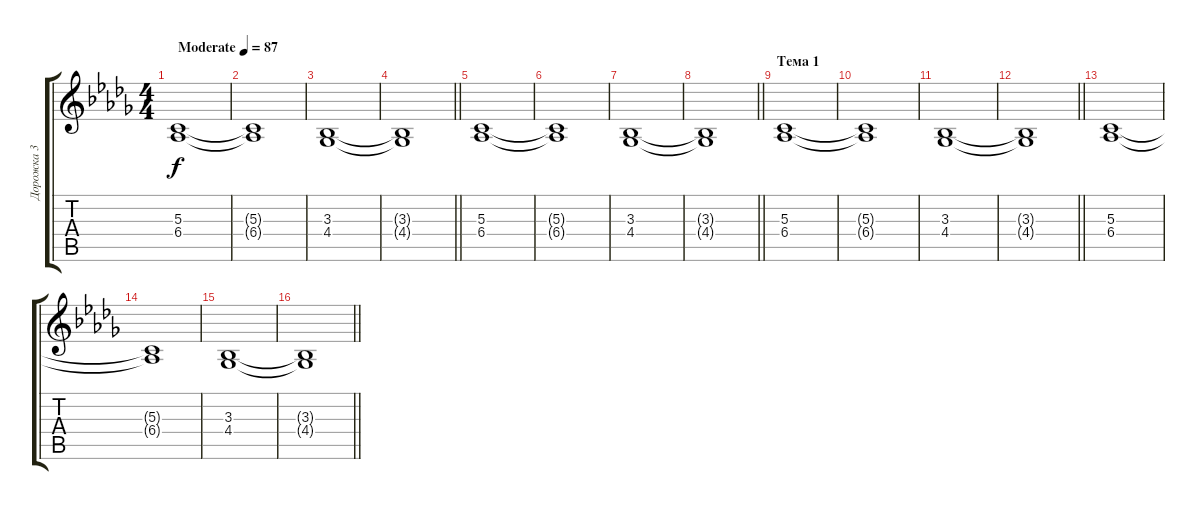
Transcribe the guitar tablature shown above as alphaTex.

\track ("Дорожка 3" "Дорожка 3") {instrument pad8sweep}
\staff {score tabs}
\tuning (E4 B3 G3 D3 A2 E2) {hide}
\ts (4 4)
\tempo (87 "Moderate")
\clef g2
\ks bbminor
(5.3 6.4).1{dy f instrument pad8sweep} |
(5.3{t} 6.4{t}).1 |
(3.3 4.4).1 |
\barLineRight lightlight
(3.3{t} 4.4{t}).1 |
(5.3 6.4).1 |
(5.3{t} 6.4{t}).1 |
(3.3 4.4).1 |
\barLineRight lightlight
(3.3{t} 4.4{t}).1 |
\section ("" "Тема 1")
(5.3 6.4).1 |
(5.3{t} 6.4{t}).1 |
(3.3 4.4).1 |
\barLineRight lightlight
(3.3{t} 4.4{t}).1 |
(5.3 6.4).1 |
(5.3{t} 6.4{t}).1 |
(3.3 4.4).1 |
\barLineRight lightlight
(3.3{t} 4.4{t}).1
